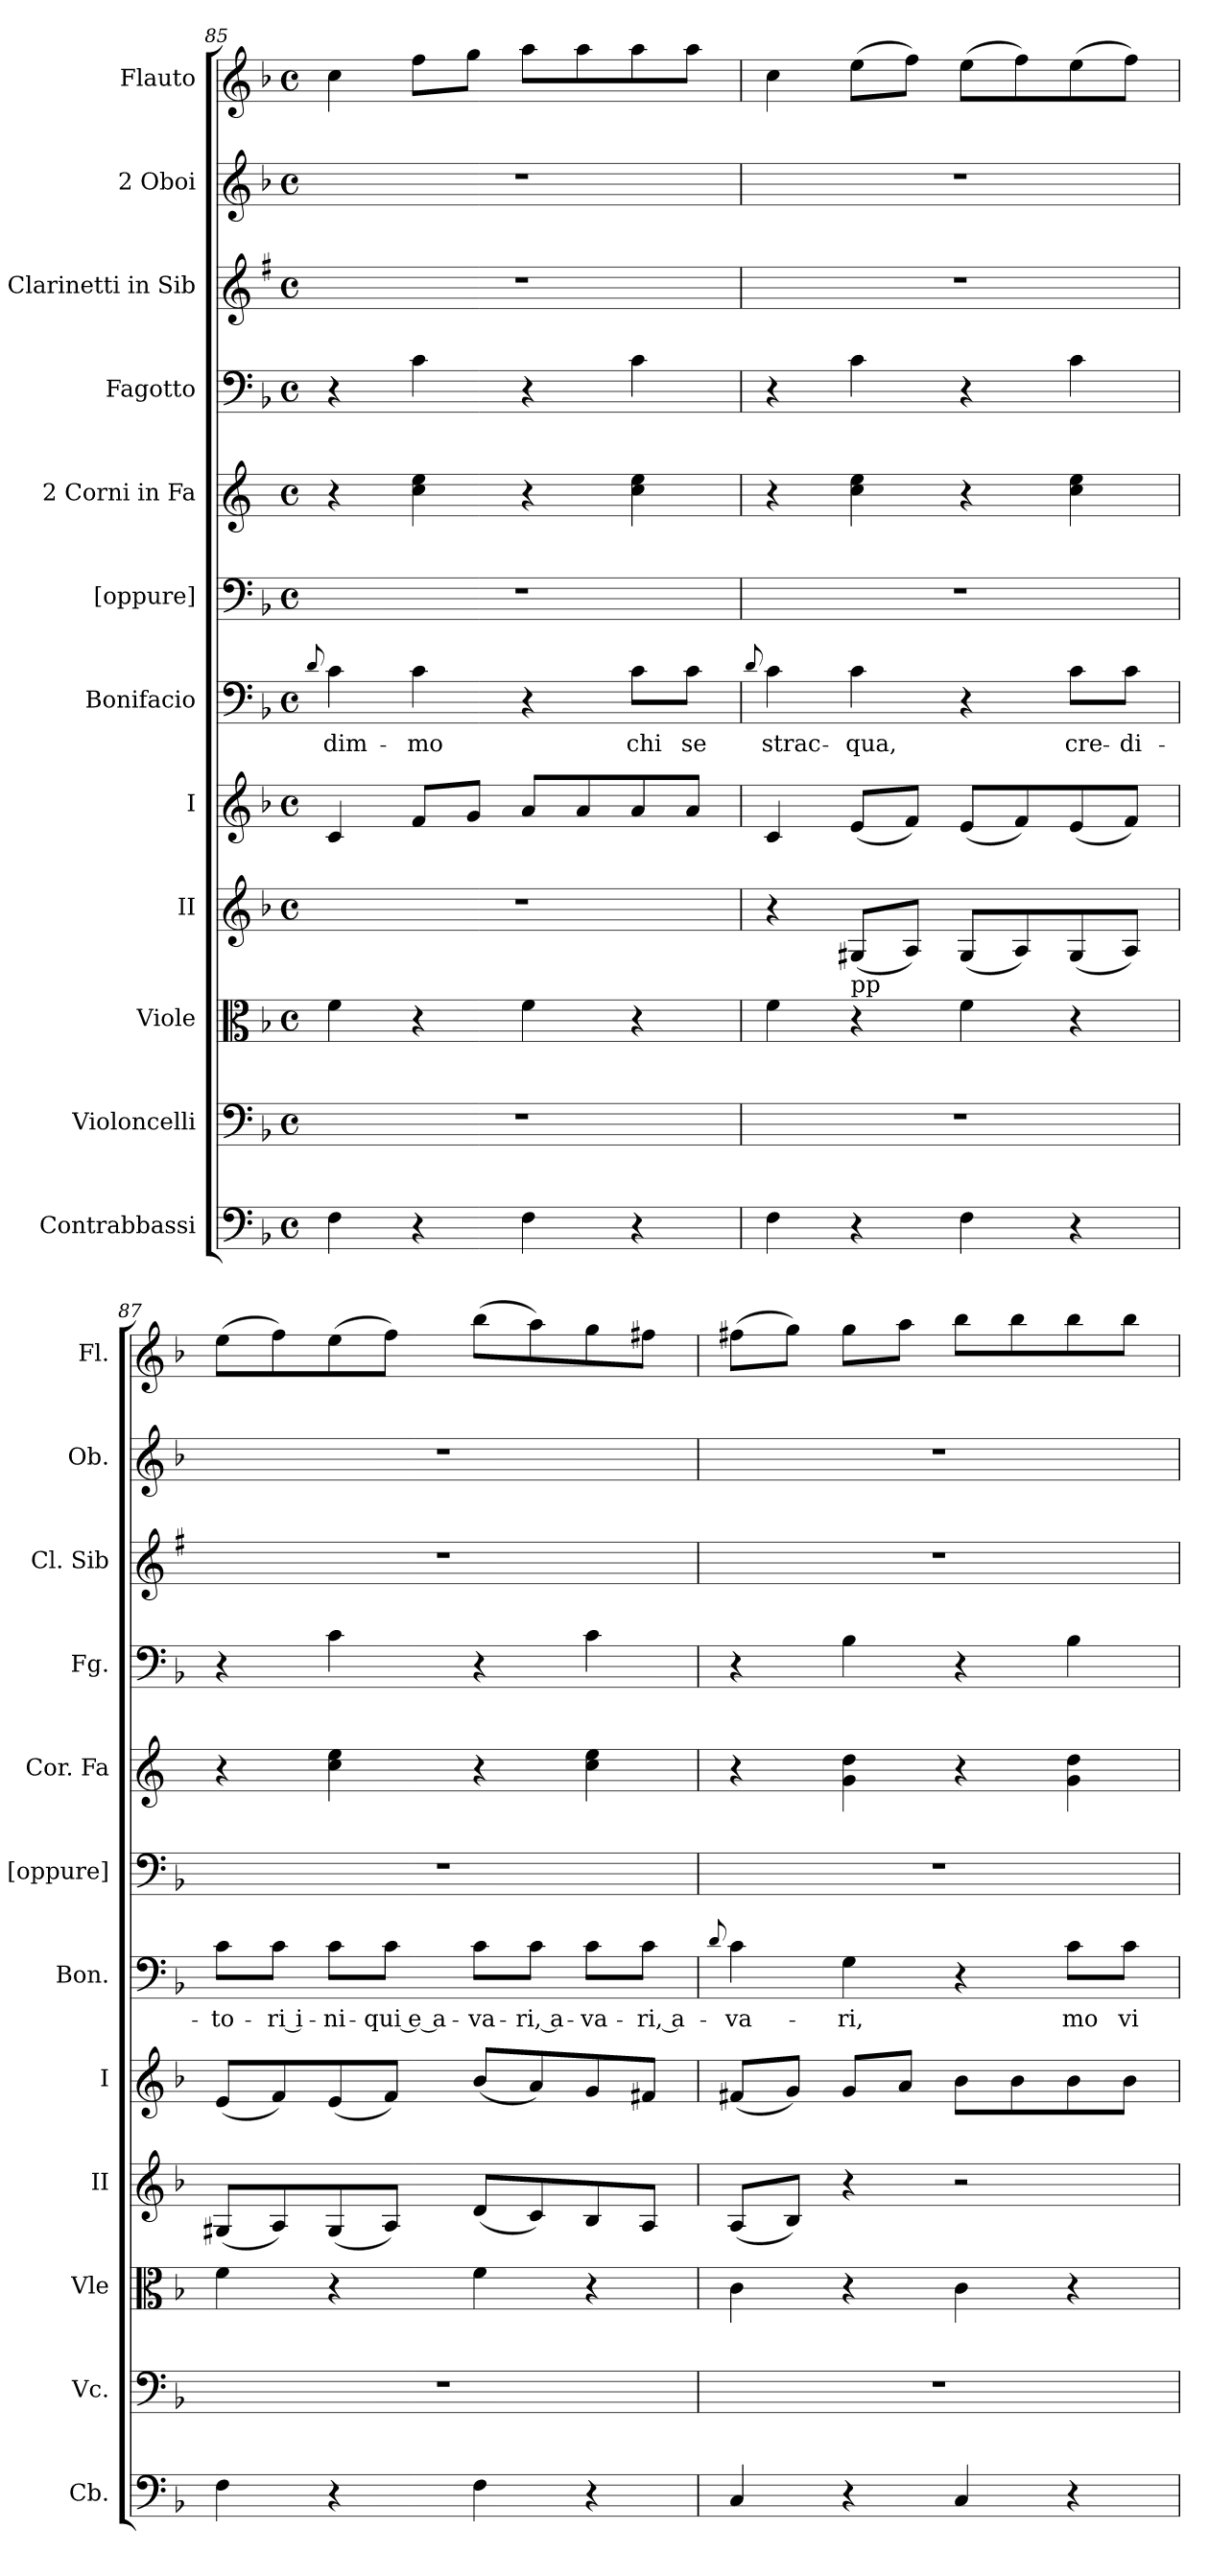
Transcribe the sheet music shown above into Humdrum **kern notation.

**kern	**kern	**kern	**kern	**kern	**kern	**text	**kern	**kern	**kern	**kern	**kern	**kern
*part12	*part11	*part10	*part9	*part8	*part7	*part7	*part6	*part5	*part4	*part3	*part2	*part1
*staff12	*staff11	*staff10	*staff9	*staff8	*staff7	*staff7	*staff6	*staff5	*staff4	*staff3	*staff2	*staff1
*I"Contrabbassi	*I"Violoncelli	*I"Viole	*I"II	*I"I	*I"Bonifacio	*	*I"[oppure]	*I"2 Corni in Fa	*I"Fagotto	*I"2 Clarinetti in Sib	*I"2 Oboi	*I"Flauto
*I'Cb.	*I'Vc.	*I'Vle	*I'II	*I'I	*I'Bon.	*	*I'[oppure]	*I'Cor. Fa	*I'Fg.	*I'Cl. Sib	*I'Ob.	*I'Fl.
*clefF4	*clefF4	*clefC3	*clefG2	*clefG2	*clefF4	*	*clefF4	*clefG2	*clefF4	*clefG2	*clefG2	*clefG2
*	*	*	*	*	*	*	*	*	*	*ITrd1c2	*	*
*k[b-]	*k[b-]	*k[b-]	*k[b-]	*k[b-]	*k[b-]	*	*k[b-]	*k[]	*k[b-]	*k[b-]	*k[b-]	*k[b-]
*F:	*F:	*F:	*F:	*F:	*F:	*	*F:	*C:	*F:	*F:	*F:	*F:
*M4/4	*M4/4	*M4/4	*M4/4	*M4/4	*M4/4	*	*M4/4	*M4/4	*M4/4	*M4/4	*M4/4	*M4/4
*met(c)	*met(c)	*met(c)	*met(c)	*met(c)	*met(c)	*	*met(c)	*met(c)	*met(c)	*met(c)	*met(c)	*met(c)
=85	=85	=85	=85	=85	=85	=85	=85	=85	=85	=85	=85	=85
.	.	.	.	.	8qqd/	.	.	.	.	.	.	.
!	!	!	!	!	!	!LO:LY:b	!	!	!	!	!	!
4F\	1r	4f\	1r	4c/	4c\	-dim-	1r	4r	4r	1r	1r	4cc\
!	!	!	!	!	!	!LO:LY:b	!	!	!	!	!	!
4r	.	4r	.	8f/L	4c\	-mo	.	4cc\ 4ee\	4c\	.	.	8ff\L
.	.	.	.	8g/J	.	.	.	.	.	.	.	8gg\J
4F\	.	4f\	.	8a/L	4r	.	.	4r	4r	.	.	8aa\L
.	.	.	.	8a/	.	.	.	.	.	.	.	8aa\
!	!	!	!	!	!	!LO:LY:b	!	!	!	!	!	!
4r	.	4r	.	8a/	8c\L	chi	.	4cc\ 4ee\	4c\	.	.	8aa\
!	!	!	!	!	!	!LO:LY:b	!	!	!	!	!	!
.	.	.	.	8a/J	8c\J	se	.	.	.	.	.	8aa\J
=86	=86	=86	=86	=86	=86	=86	=86	=86	=86	=86	=86	=86
.	.	.	.	.	8qqd/	.	.	.	.	.	.	.
!	!	!	!	!	!	!LO:LY:b	!	!	!	!	!	!
4F\	1r	4f\	4r	4c/	4c\	strac-	1r	4r	4r	1r	1r	4cc\
!	!	!	!LO:TX:b:t=pp	!	!	!	!	!	!	!	!	!
!	!	!	!	!	!	!LO:LY:b	!	!	!	!	!	!
4r	.	4r	(<8G#X</L	(<8e</L	4c\	-qua,	.	4cc\ 4ee\	4c\	.	.	(>8ee\L
.	.	.	8A/J)	8f/J)	.	.	.	.	.	.	.	8ff\J)
4F\	.	4f\	(<8G#/L	(<8e/L	4r	.	.	4r	4r	.	.	(>8ee\L
.	.	.	8A/)	8f/)	.	.	.	.	.	.	.	8ff\)
!	!	!	!	!	!	!LO:LY:b	!	!	!	!	!	!
4r	.	4r	(<8G#/	(<8e/	8c\L	cre-	.	4cc\ 4ee\	4c\	.	.	(>8ee\
!	!	!	!	!	!	!LO:LY:b	!	!	!	!	!	!
.	.	.	8A/J)	8f/J)	8c\J	-di-	.	.	.	.	.	8ff\J)
=87	=87	=87	=87	=87	=87	=87	=87	=87	=87	=87	=87	=87
!	!	!	!	!	!	!LO:LY:b	!	!	!	!	!	!
4F\	1r	4f\	(<8G#X/L	(<8e/L	8c\L	-to-	1r	4r	4r	1r	1r	(>8ee\L
!	!	!	!	!	!	!LO:LY:b	!	!	!	!	!	!
.	.	.	8A/)	8f/)	8c\J	-ri i-	.	.	.	.	.	8ff\)
!	!	!	!	!	!	!LO:LY:b	!	!	!	!	!	!
4r	.	4r	(<8G#</	(<8e</	8c\L	-ni-	.	4cc\ 4ee\	4c\	.	.	(>8ee\
!	!	!	!	!	!	!LO:LY:b	!	!	!	!	!	!
.	.	.	8A/J)	8f/J)	8c\J	-qui e a-	.	.	.	.	.	8ff\J)
!	!	!	!	!	!	!LO:LY:b	!	!	!	!	!	!
4F\	.	4f\	(<8d/L	(<8b-/L	8c\L	-va-	.	4r	4r	.	.	(>8bb-\L
!	!	!	!	!	!	!LO:LY:b	!	!	!	!	!	!
.	.	.	8c/)	8a/)	8c\J	-ri, a-	.	.	.	.	.	8aa\)
!	!	!	!	!	!	!LO:LY:b	!	!	!	!	!	!
4r	.	4r	8B-/	8g/	8c\L	-va-	.	4cc\ 4ee\	4c\	.	.	8gg\
!	!	!	!	!	!	!LO:LY:b	!	!	!	!	!	!
.	.	.	8A/J	8f#X/J	8c\J	-ri, a-	.	.	.	.	.	8ff#X\J
!!LO:LB:g=z
=88	=88	=88	=88	=88	=88	=88	=88	=88	=88	=88	=88	=88
.	.	.	.	.	8qqd/	.	.	.	.	.	.	.
!	!	!	!	!	!	!LO:LY:b	!	!	!	!	!	!
4C/	1r	4c\	(<8A/L	(<8f#X/L	4c\	-va-	1r	4r	4r	1r	1r	(>8ff#X\L
.	.	.	8B-/J)	8g/J)	.	.	.	.	.	.	.	8gg\J)
!	!	!	!	!	!	!LO:LY:b	!	!	!	!	!	!
4r	.	4r	4r	8g/L	4G\	-ri,	.	4g\ 4dd\	4B-\	.	.	8gg\L
.	.	.	.	8a/J	.	.	.	.	.	.	.	8aa\J
4C/	.	4c\	2r	8b-\L	4r	.	.	4r	4r	.	.	8bb-\L
.	.	.	.	8b-\	.	.	.	.	.	.	.	8bb-\
!	!	!	!	!	!	!LO:LY:b	!	!	!	!	!	!
4r	.	4r	.	8b-\	8c\L	mo	.	4g\ 4dd\	4B-\	.	.	8bb-\
!	!	!	!	!	!	!LO:LY:b	!	!	!	!	!	!
.	.	.	.	8b-\J	8c\J	vi-	.	.	.	.	.	8bb-\J
=	=	=	=	=	=	=	=	=	=	=	=	=
*-	*-	*-	*-	*-	*-	*-	*-	*-	*-	*-	*-	*-
